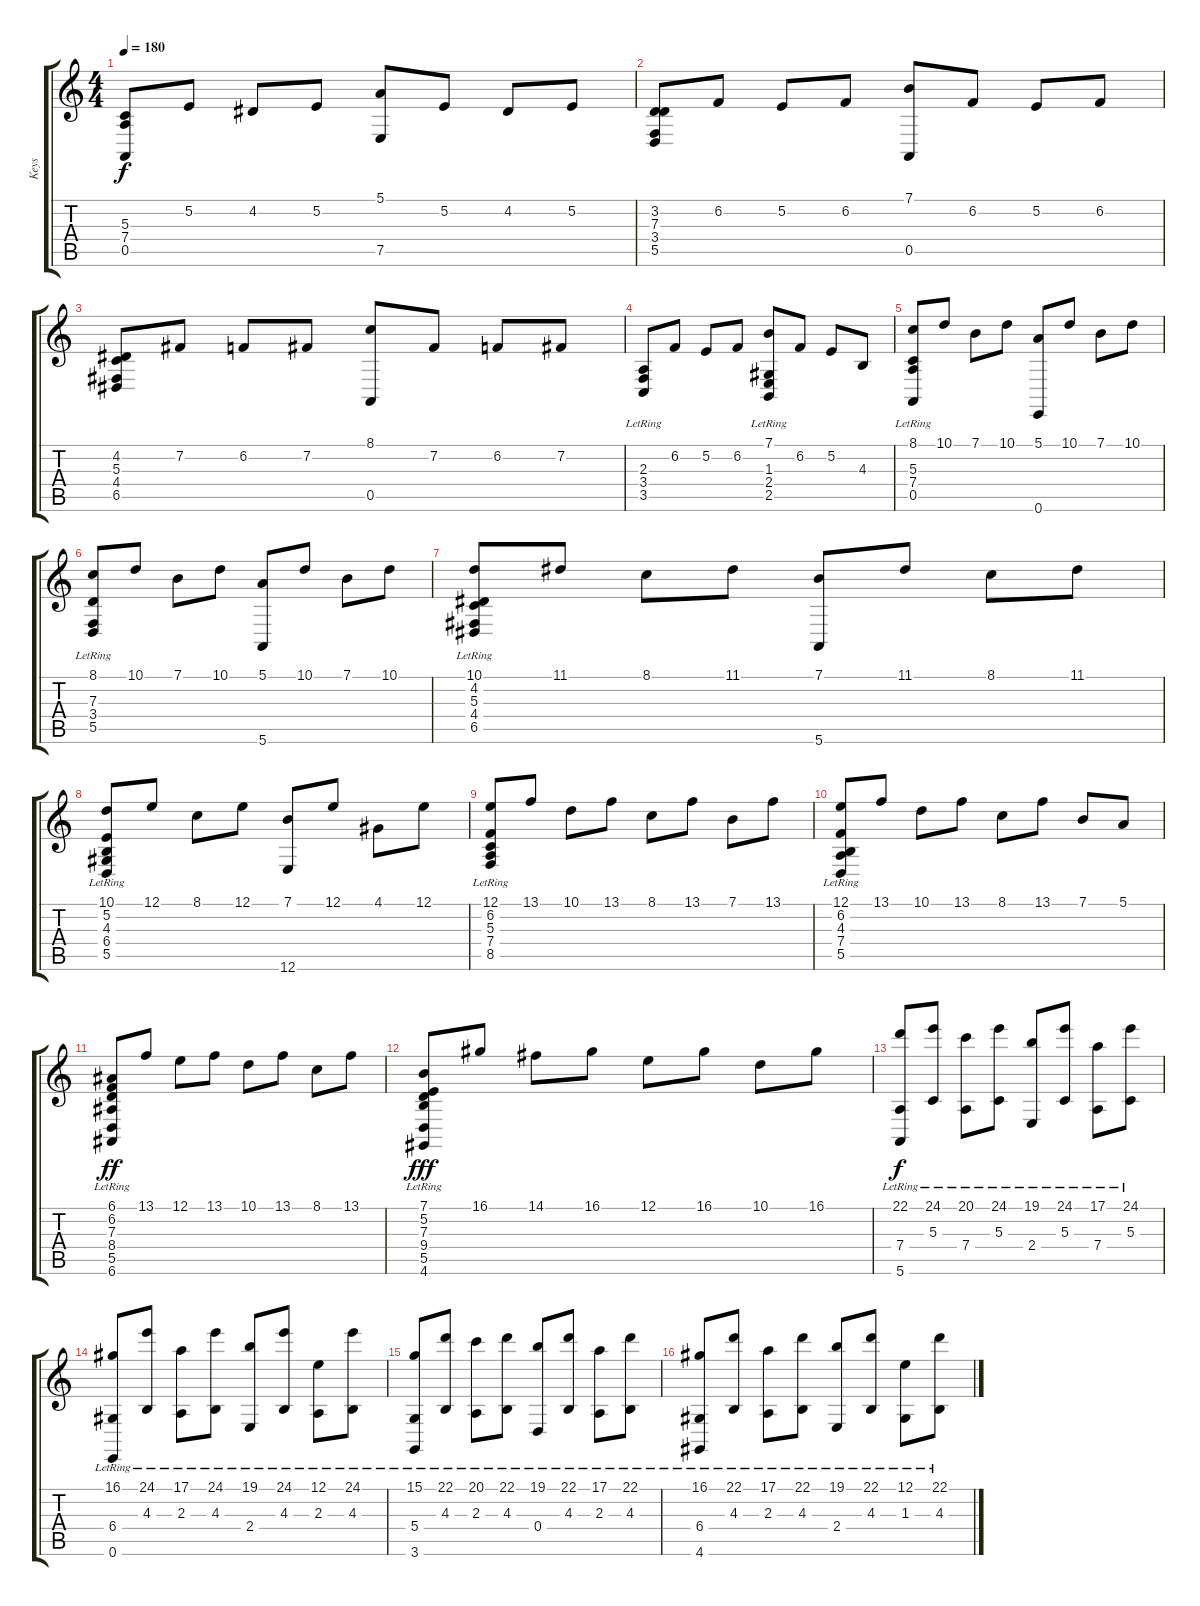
\track ("Keys" "Keys") {instrument electricgrandpiano}
\staff {score tabs}
\tuning (E4 B3 G3 D3 A2 E2) {hide}
\ts (4 4)
\tempo 180
\clef g2
\ks c
(5.3 7.4 0.5).8{dy f volume 14 instrument acousticgrandpiano} 5.2.8 4.2.8 5.2.8 (5.1 7.5).8 5.2.8 4.2.8 5.2.8 |
(3.2 7.3 3.4 5.5).8 6.2.8 5.2.8 6.2.8 (7.1 0.5).8 6.2.8 5.2.8 6.2.8 |
(4.2 5.3 4.4 6.5).8 7.2.8 6.2.8 7.2.8 (8.1 0.5).8 7.2.8 6.2.8 7.2.8 |
(2.3{lr} 3.4{lr} 3.5).8 6.2.8 5.2.8 6.2.8 (7.1 1.3{lr} 2.4{lr} 2.5).8 6.2.8 5.2.8 4.3.8 |
(8.1 5.3{lr} 7.4{lr} 0.5).8 10.1.8 7.1.8 10.1.8 (5.1 0.6).8 10.1.8 7.1.8 10.1.8 |
(8.1 7.3{lr} 3.4{lr} 5.5).8 10.1.8 7.1.8 10.1.8 (5.1 5.6).8 10.1.8 7.1.8 10.1.8 |
(10.1 4.2{lr} 5.3{lr} 4.4{lr} 6.5).8 11.1.8 8.1.8 11.1.8 (7.1 5.6).8 11.1.8 8.1.8 11.1.8 |
(10.1 5.2{lr} 4.3{lr} 6.4{lr} 5.5).8 12.1.8 8.1.8 12.1.8 (7.1 12.6).8 12.1.8 4.1.8 12.1.8 |
(12.1 6.2{lr} 5.3{lr} 7.4{lr} 8.5{lr}).8 13.1.8 10.1.8 13.1.8 8.1.8 13.1.8 7.1.8 13.1.8 |
(12.1 6.2{lr} 4.3{lr} 7.4{lr} 5.5{lr}).8 13.1.8 10.1.8 13.1.8 8.1.8 13.1.8 7.1.8 5.1.8 |
(6.1 6.2{lr} 7.3{lr} 8.4{lr} 5.5{lr} 6.6{lr}).8{dy ff} 13.1.8 12.1.8 13.1.8 10.1.8 13.1.8 8.1.8 13.1.8 |
(7.1 5.2{lr} 7.3{lr} 9.4{lr} 5.5{lr} 4.6{lr}).8{dy fff} 16.1.8 14.1.8 16.1.8 12.1.8 16.1.8 10.1.8 16.1.8 |
(22.1 7.4{lr} 5.6{lr}).8{dy f} (24.1 5.3{lr}).8 (20.1 7.4{lr}).8 (24.1 5.3{lr}).8 (19.1 2.4{lr}).8 (24.1 5.3{lr}).8 (17.1 7.4{lr}).8 (24.1 5.3{lr}).8 |
(16.1 6.4 0.6{lr}).8 (24.1 4.3{lr}).8 (17.1 2.3{lr}).8 (24.1 4.3{lr}).8 (19.1 2.4{lr}).8 (24.1 4.3{lr}).8 (12.1 2.3{lr}).8 (24.1 4.3{lr}).8 |
(15.1 5.4{lr} 3.6{lr}).8 (22.1 4.3{lr}).8 (20.1 2.3{lr}).8 (22.1 4.3{lr}).8 (19.1 0.4{lr}).8 (22.1 4.3{lr}).8 (17.1 2.3{lr}).8 (22.1 4.3{lr}).8 |
(16.1 6.4{lr} 4.6{lr}).8 (22.1 4.3{lr}).8 (17.1 2.3{lr}).8 (22.1 4.3{lr}).8 (19.1 2.4{lr}).8 (22.1 4.3{lr}).8 (12.1 1.3{lr}).8 (22.1 4.3{lr}).8
